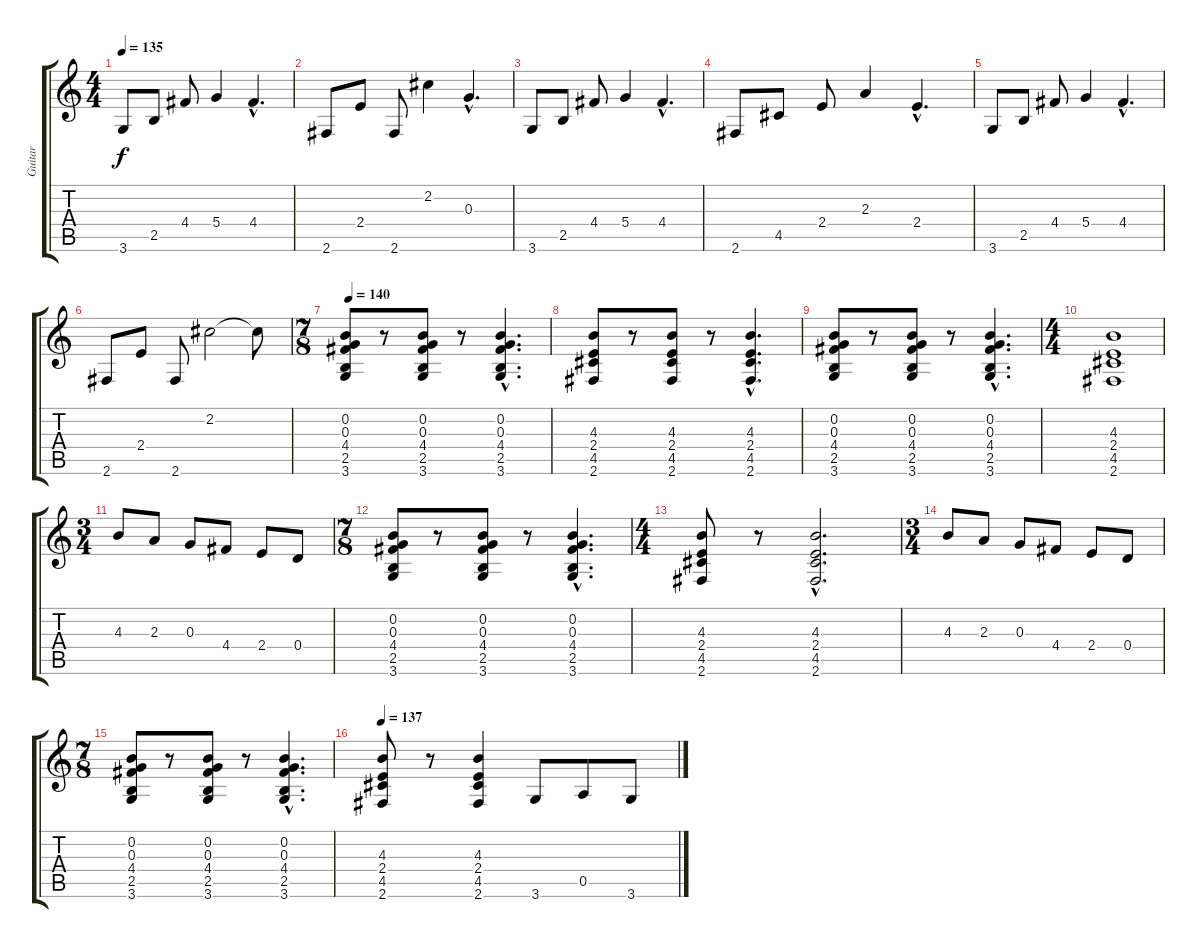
\track ("Guitar" "Guitar") {instrument overdrivenguitar}
\staff {score tabs}
\tuning (E4 B3 G3 D3 A2 E2) {hide}
\ts (4 4)
\tempo 135
\clef g2
\ks c
3.6.8{dy f} 2.5.8 4.4.8 5.4.4 4.4{hac}.4{d} |
2.6.8 2.4.8 2.6.8 2.2.4 0.3{hac}.4{d} |
3.6.8 2.5.8 4.4.8 5.4.4 4.4{hac}.4{d} |
2.6.8 4.5.8 2.4.8 2.3.4 2.4{hac}.4{d} |
3.6.8 2.5.8 4.4.8 5.4.4 4.4{hac}.4{d} |
2.6.8 2.4.8 2.6.8 2.2.2 2.2{t}.8 |
\ts (7 8)
\tempo 140
(0.2 0.3 4.4 2.5 3.6).8 r.8 (0.2 0.3 4.4 2.5 3.6).8 r.8 (0.2{hac} 0.3{hac} 4.4{hac} 2.5{hac} 3.6{hac}).4{d} |
(4.3 2.4 4.5 2.6).8 r.8 (4.3 2.4 4.5 2.6).8 r.8 (4.3{hac} 2.4{hac} 4.5{hac} 2.6{hac}).4{d} |
(0.2 0.3 4.4 2.5 3.6).8 r.8 (0.2 0.3 4.4 2.5 3.6).8 r.8 (0.2{hac} 0.3{hac} 4.4{hac} 2.5{hac} 3.6{hac}).4{d} |
\ts (4 4)
(4.3 2.4 4.5 2.6).1 |
\ts (3 4)
4.3.8 2.3.8 0.3.8 4.4.8 2.4.8 0.4.8 |
\ts (7 8)
(0.2 0.3 4.4 2.5 3.6).8 r.8 (0.2 0.3 4.4 2.5 3.6).8 r.8 (0.2{hac} 0.3{hac} 4.4{hac} 2.5{hac} 3.6{hac}).4{d} |
\ts (4 4)
(4.3 2.4 4.5 2.6).8 r.8 (4.3{hac} 2.4{hac} 4.5{hac} 2.6{hac}).2{d} |
\ts (3 4)
4.3.8 2.3.8 0.3.8 4.4.8 2.4.8 0.4.8 |
\ts (7 8)
(0.2 0.3 4.4 2.5 3.6).8 r.8 (0.2 0.3 4.4 2.5 3.6).8 r.8 (0.2{hac} 0.3{hac} 4.4{hac} 2.5{hac} 3.6{hac}).4{d} |
\tempo 137
(4.3 2.4 4.5 2.6).8 r.8 (4.3 2.4 4.5 2.6).4 3.6.8 0.5.8 3.6.8
